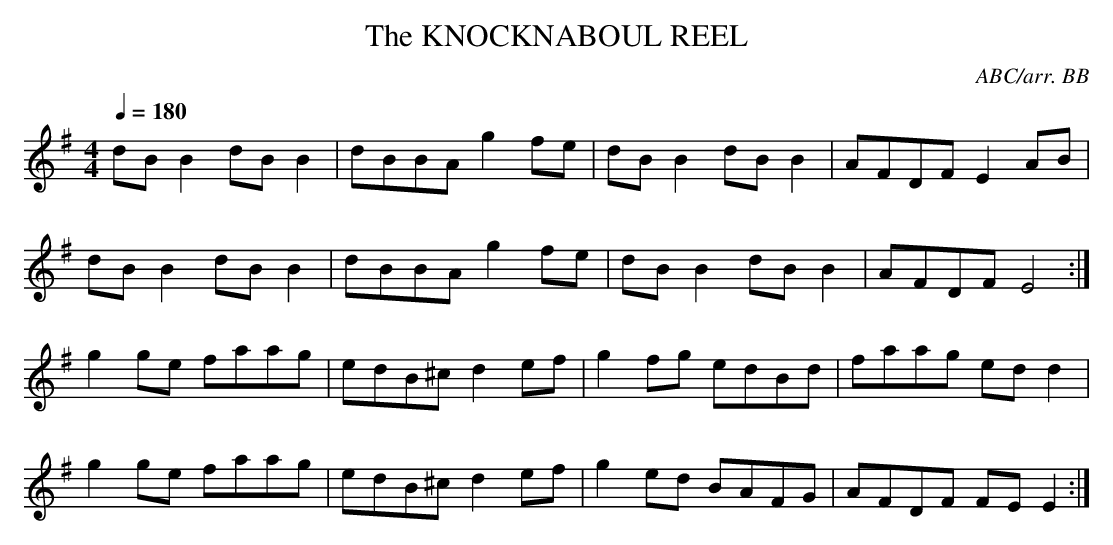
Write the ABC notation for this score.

X:1
T:KNOCKNABOUL REEL, The
C:ABC/arr. BB
Q:1/4=180
L:1/8
M:4/4
K:Em
dB B2 dB B2|dBBA g2fe|dB B2 dB B2|AFDF E2AB|
dB B2 dB B2|dBBA g2 fe|dB B2 dB B2|AFDF E4 :|
g2 ge faag|edB^c d2 ef|g2 fg edBd|faag ed d2|
g2 ge faag|edB^c d2 ef|g2 ed BAFG|AFDF FEE2 :|
